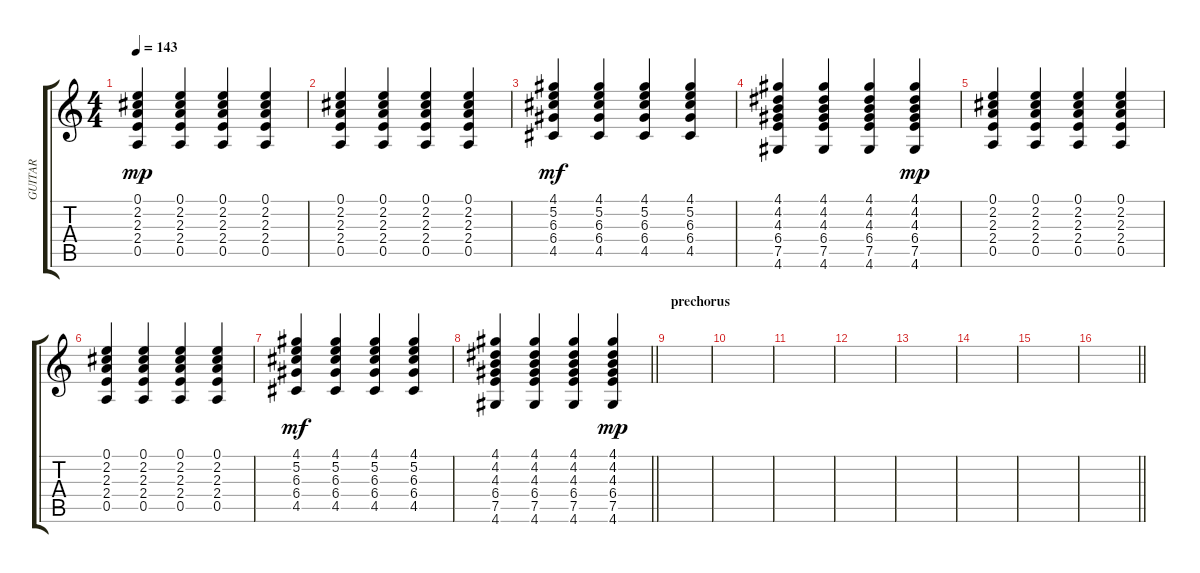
\track ("GUITAR" "GUITAR") {instrument distortionguitar}
\staff {score tabs}
\tuning (E4 B3 G3 D3 A2 E2) {hide}
\ts (4 4)
\tempo 143
\clef g2
\ks c
(0.1 2.2 2.3 2.4 0.5).4{dy mp} (0.1 2.2 2.3 2.4 0.5).4 (0.1 2.2 2.3 2.4 0.5).4 (0.1 2.2 2.3 2.4 0.5).4 |
(0.1 2.2 2.3 2.4 0.5).4 (0.1 2.2 2.3 2.4 0.5).4 (0.1 2.2 2.3 2.4 0.5).4 (0.1 2.2 2.3 2.4 0.5).4 |
(4.1 5.2 6.3 6.4 4.5).4{dy mf} (4.1 5.2 6.3 6.4 4.5).4 (4.1 5.2 6.3 6.4 4.5).4 (4.1 5.2 6.3 6.4 4.5).4 |
(4.1 4.2 4.3 6.4 7.5 4.6).4 (4.1 4.2 4.3 6.4 7.5 4.6).4 (4.1 4.2 4.3 6.4 7.5 4.6).4 (4.1 4.2 4.3 6.4 7.5 4.6).4{dy mp} |
(0.1 2.2 2.3 2.4 0.5).4 (0.1 2.2 2.3 2.4 0.5).4 (0.1 2.2 2.3 2.4 0.5).4 (0.1 2.2 2.3 2.4 0.5).4 |
(0.1 2.2 2.3 2.4 0.5).4 (0.1 2.2 2.3 2.4 0.5).4 (0.1 2.2 2.3 2.4 0.5).4 (0.1 2.2 2.3 2.4 0.5).4 |
(4.1 5.2 6.3 6.4 4.5).4{dy mf} (4.1 5.2 6.3 6.4 4.5).4 (4.1 5.2 6.3 6.4 4.5).4 (4.1 5.2 6.3 6.4 4.5).4 |
\barLineRight lightlight
(4.1 4.2 4.3 6.4 7.5 4.6).4 (4.1 4.2 4.3 6.4 7.5 4.6).4 (4.1 4.2 4.3 6.4 7.5 4.6).4 (4.1 4.2 4.3 6.4 7.5 4.6).4{dy mp} |
\section ("" "prechorus")
|
|
|
|
|
|
|
\barLineRight lightlight
